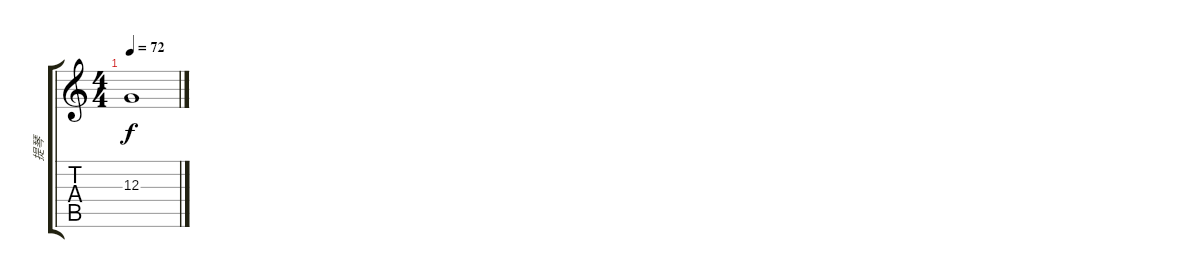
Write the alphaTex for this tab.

\track ("提琴" "提琴") {instrument violin}
\staff {score tabs}
\tuning (E4 B3 G3 D3 A2 E2) {hide}
\ts (4 4)
\tempo 72
\clef g2
\ks c
12.3.1{dy f}
